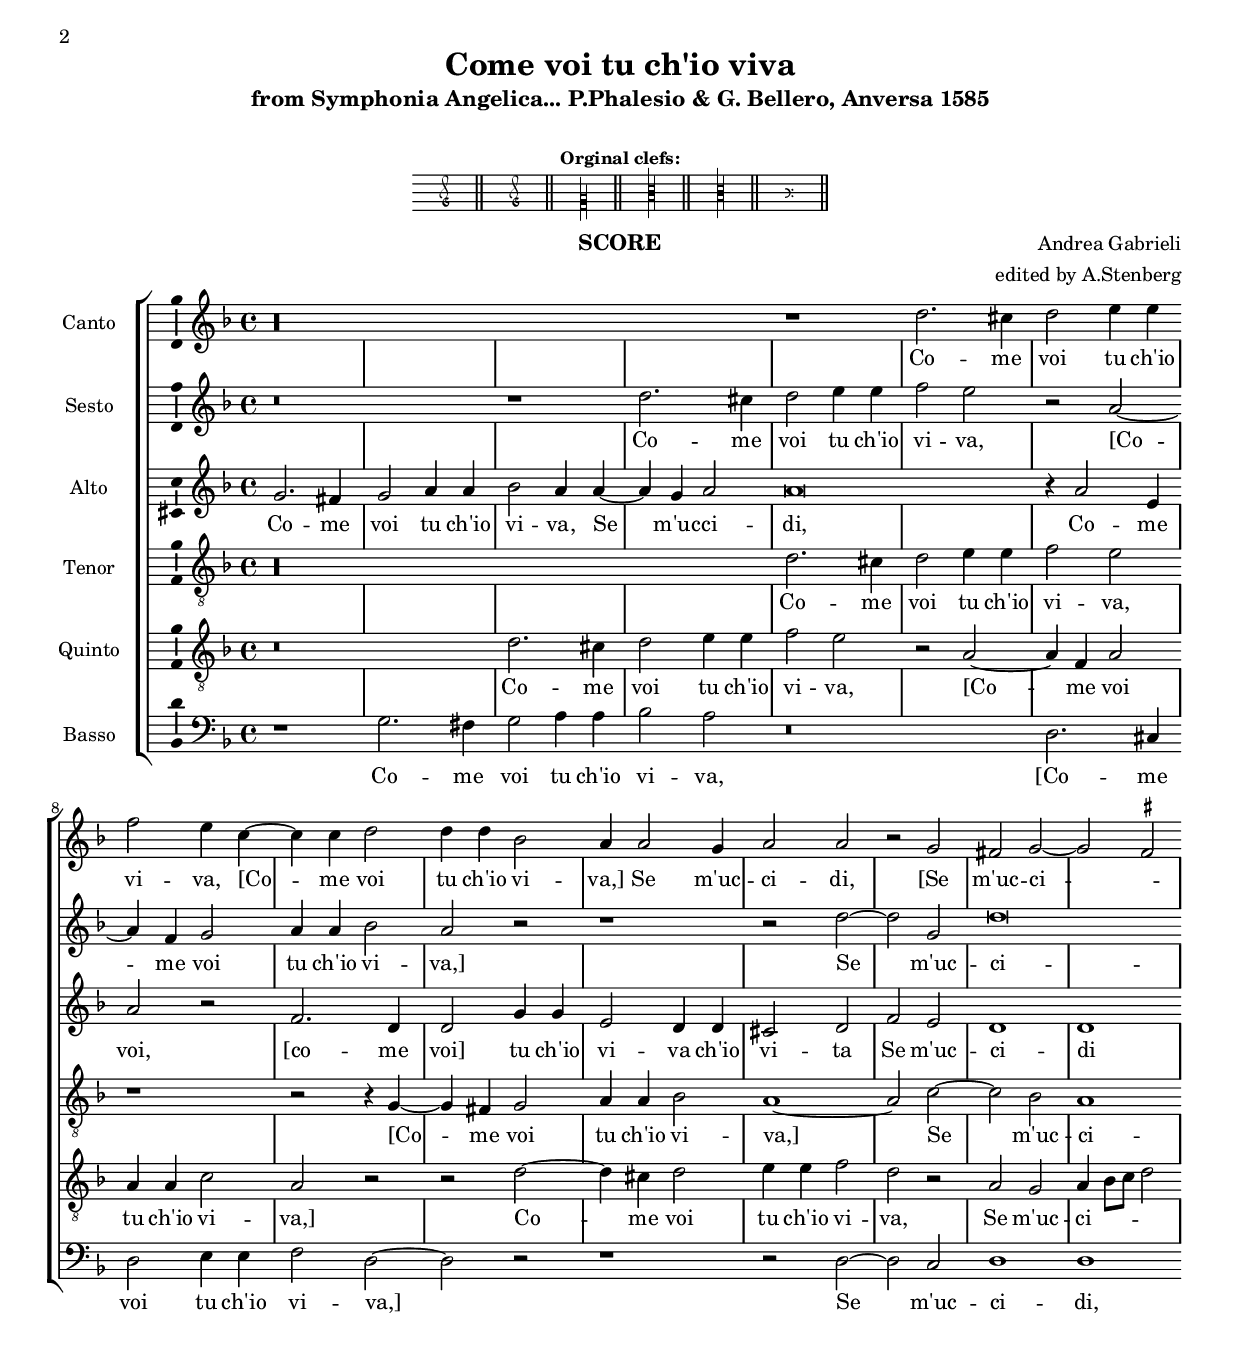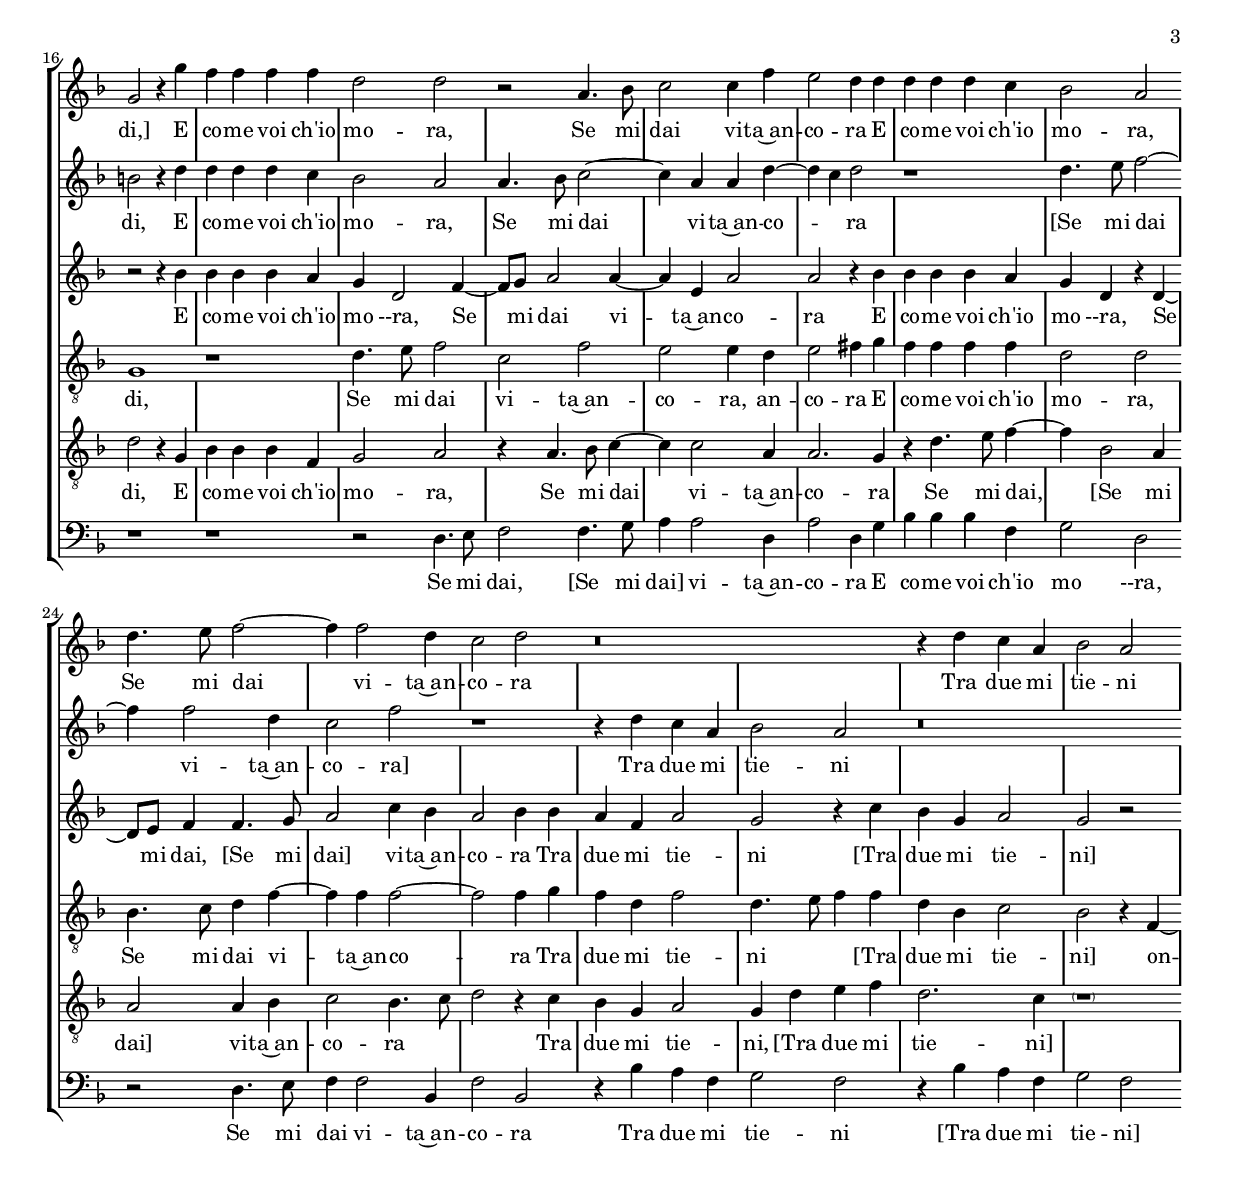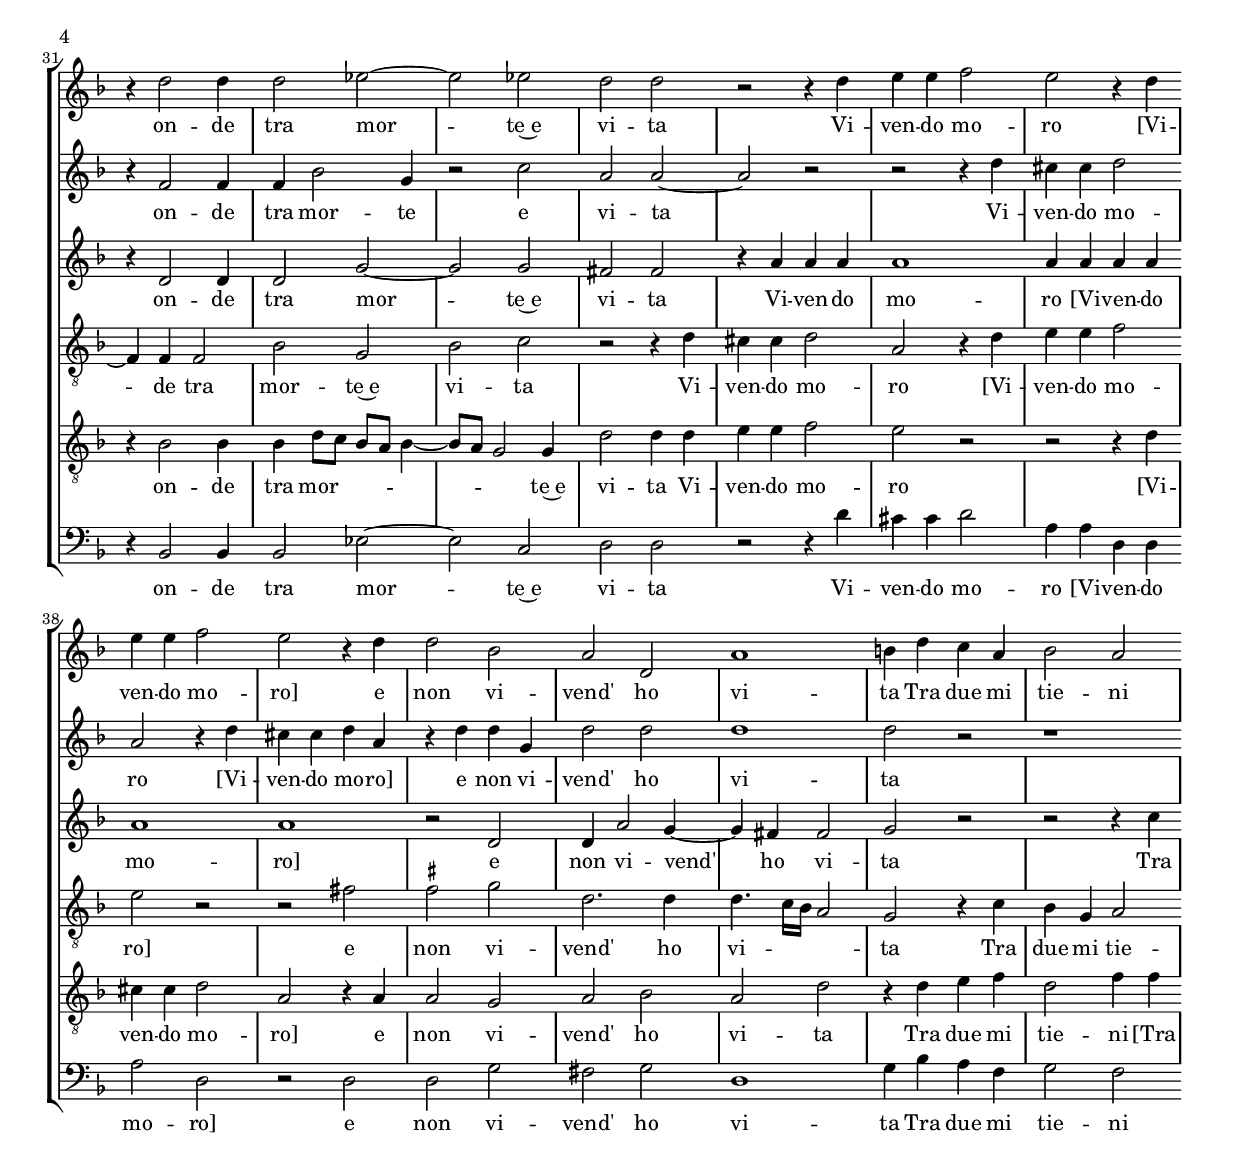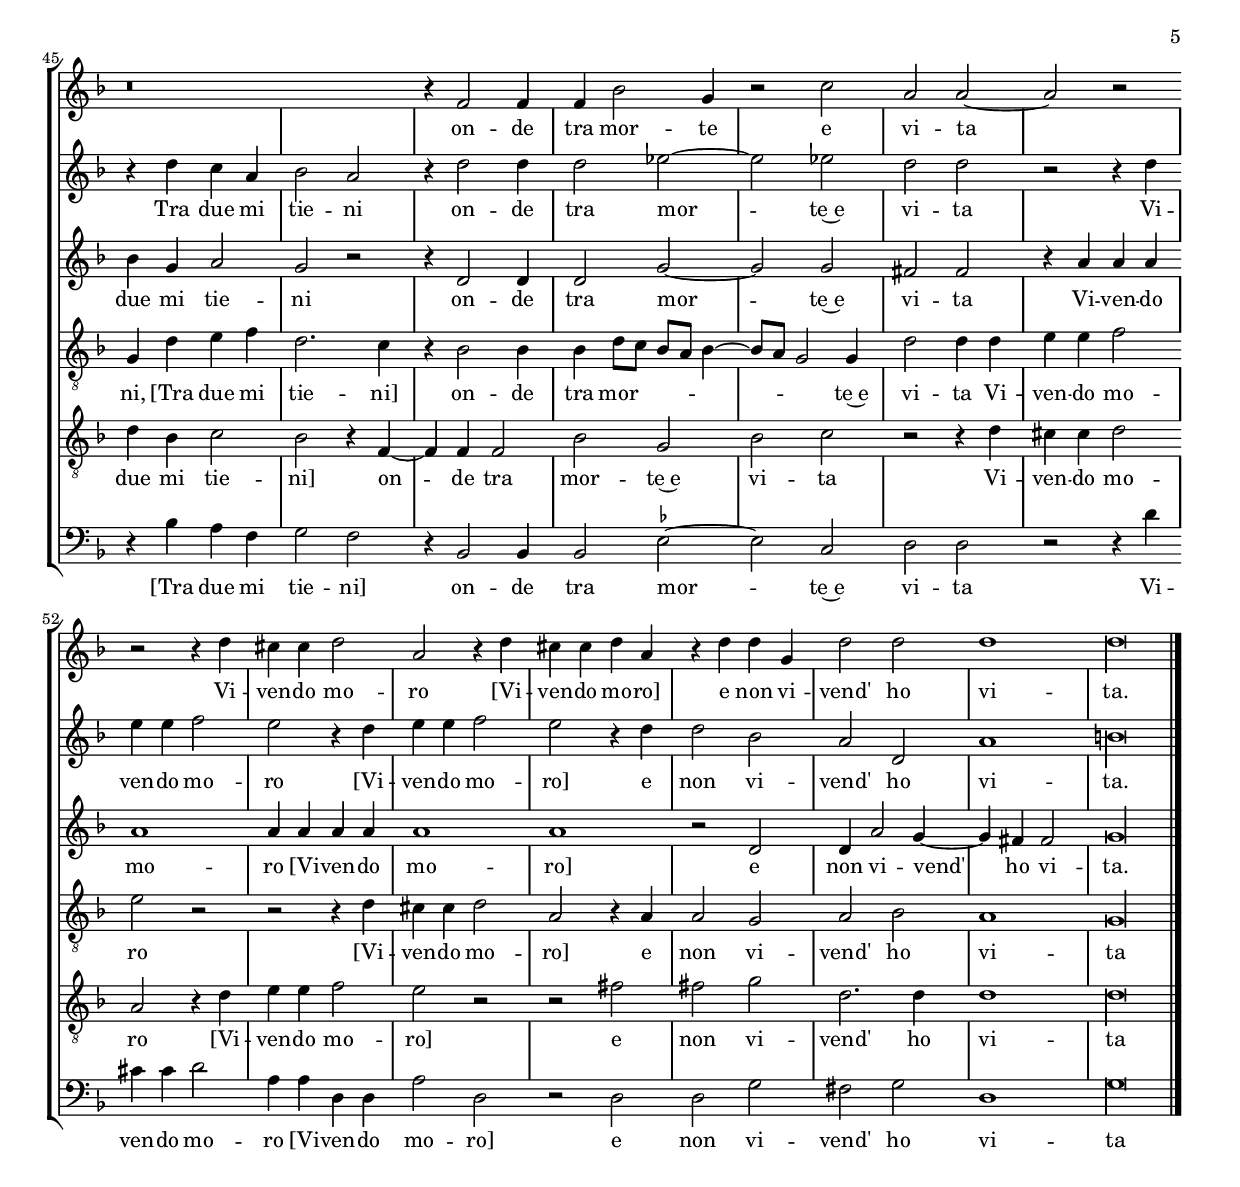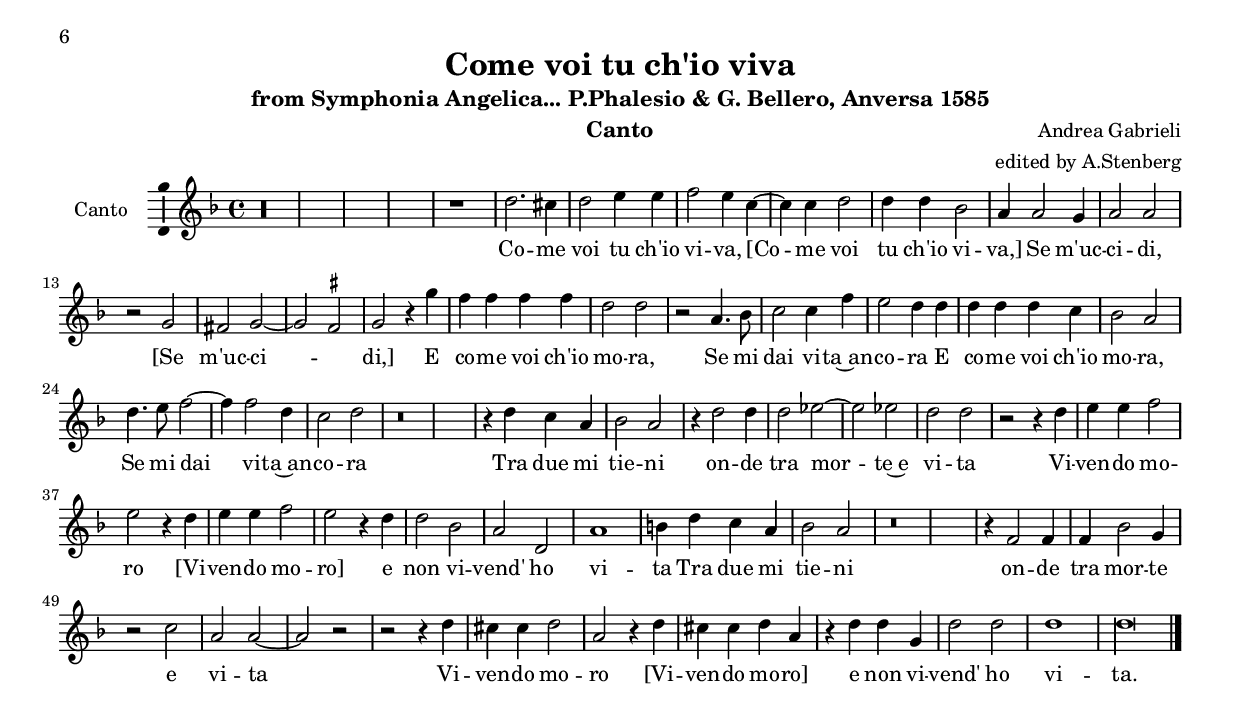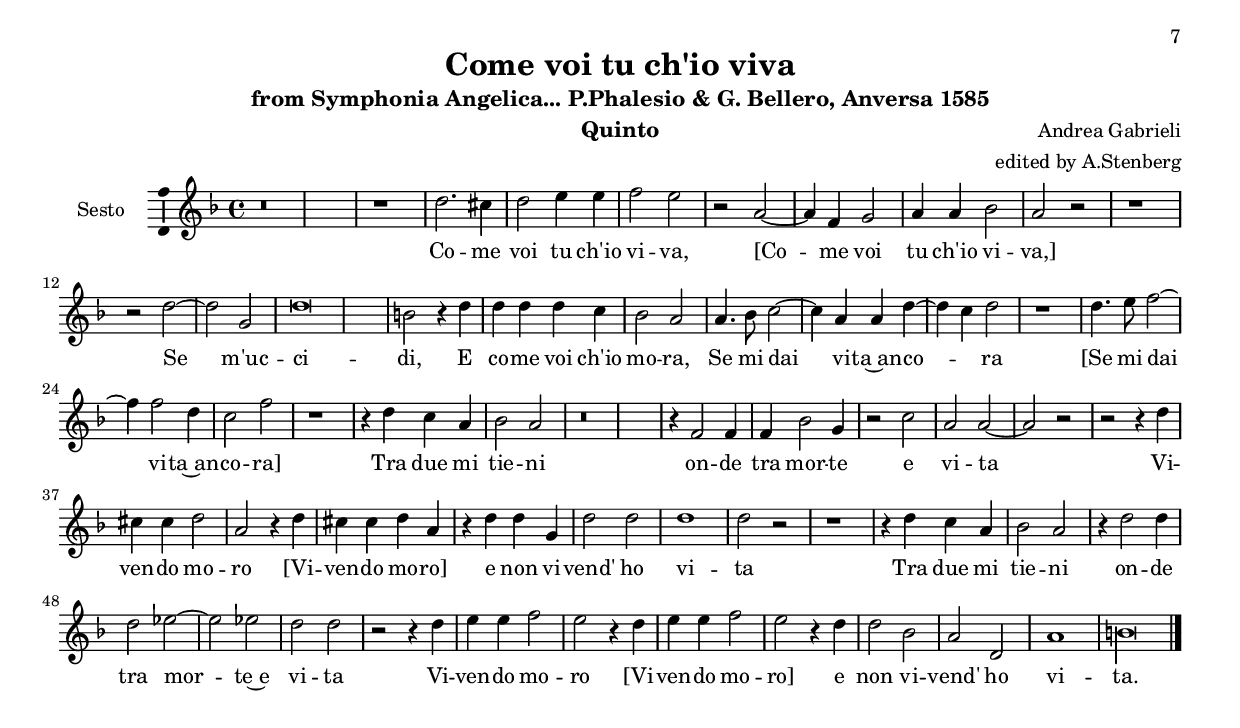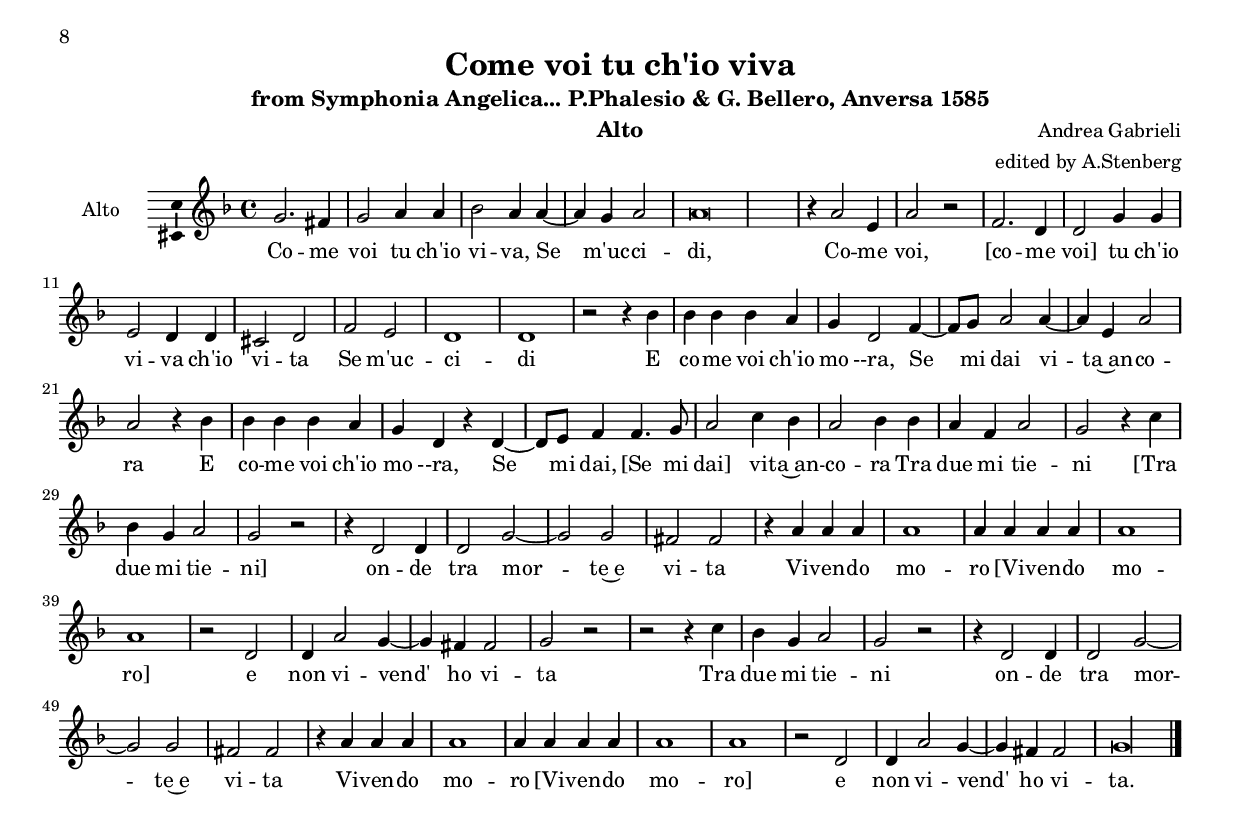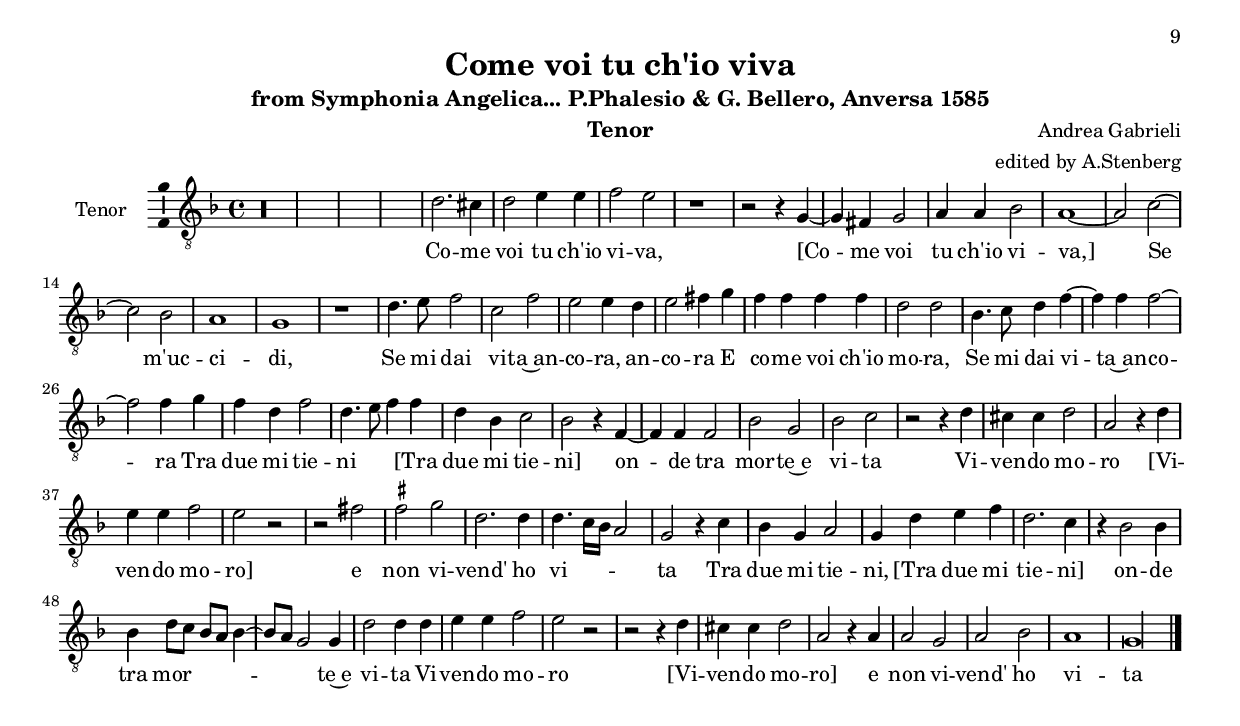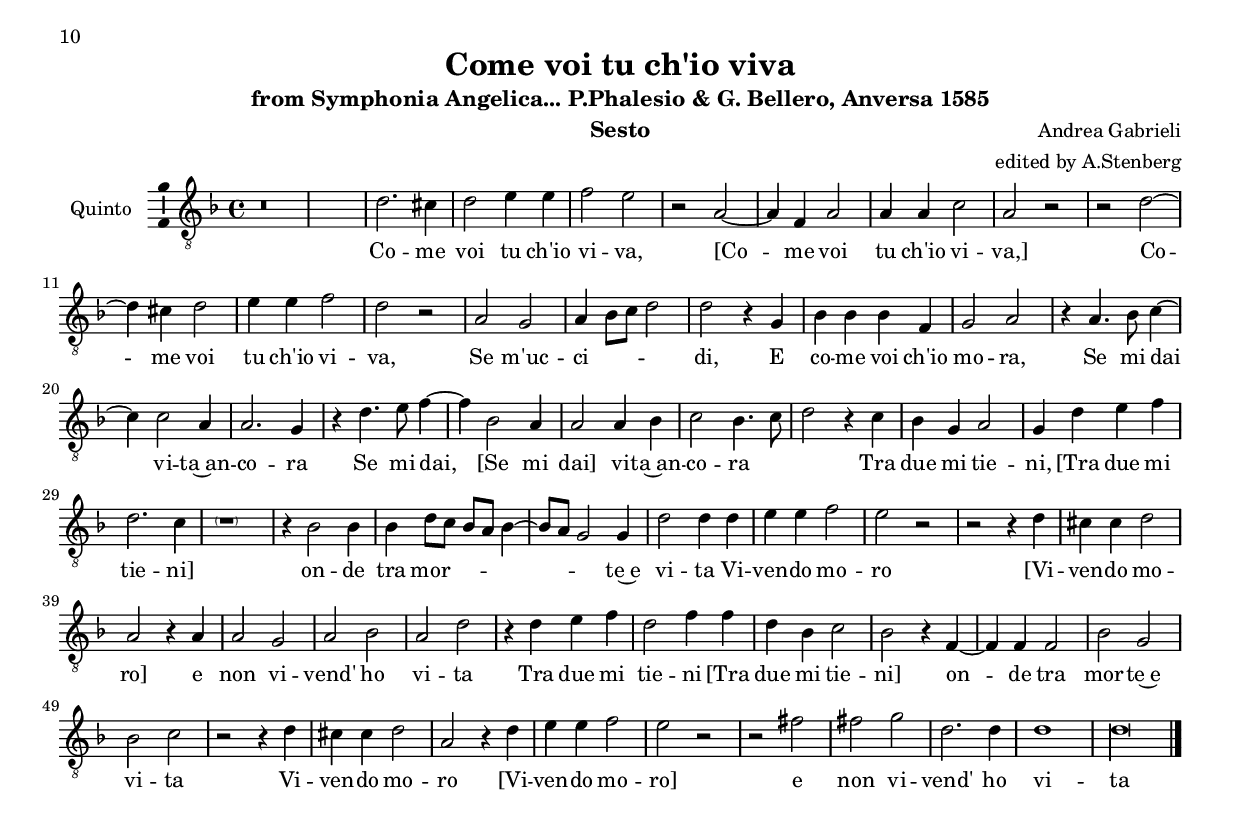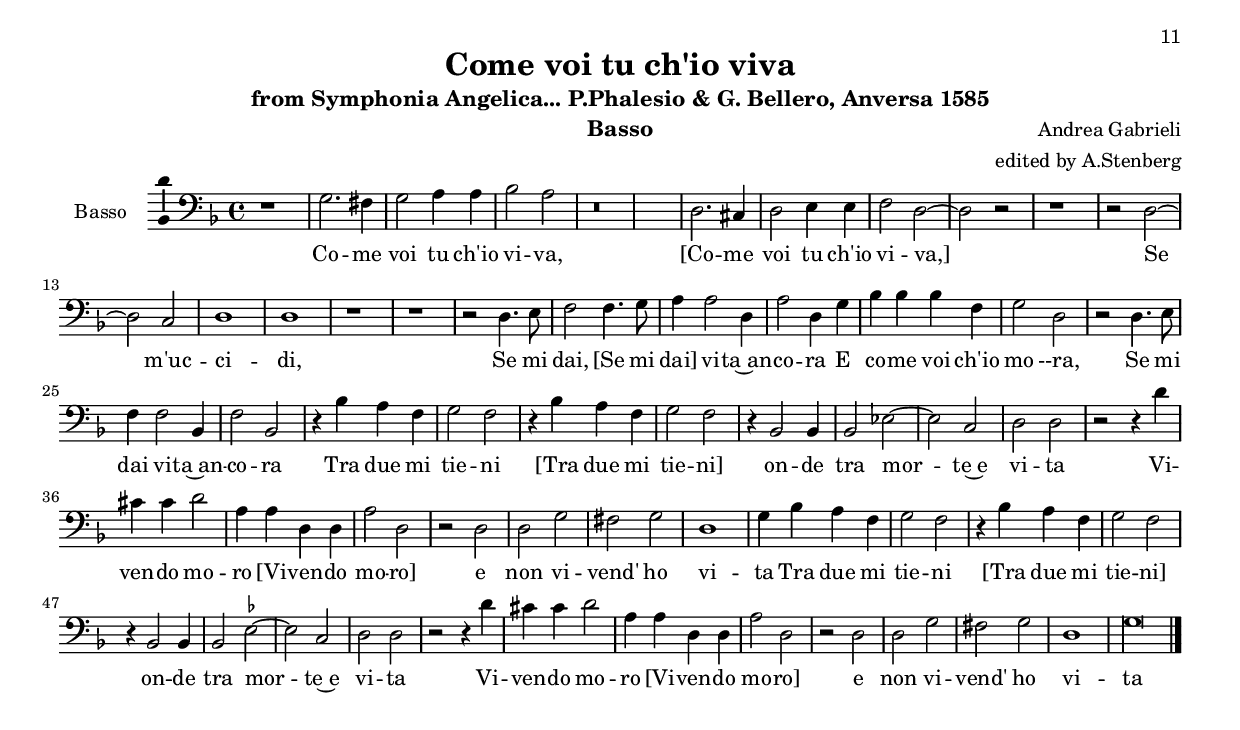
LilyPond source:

\version "2.18.2"
#(append! supported-clefs '(("mensural-f3" . ("clefs.mensural.f" 0 0))))
ficta = { \once \set suggestAccidentals = ##t }
\language "deutsch"
\paper {
  ragged-bottom = ##t
  ragged-last-bottom = ##t
  print-all-headers = ##t
}
#(set-global-staff-size 17)
\header {
  composer =  "Andrea Gabrieli"
  arranger =  "edited by A.Stenberg"
  title = "Come voi tu ch'io viva" 
  subtitle = "from Symphonia Angelica... P.Phalesio & G. Bellero, Anversa 1585"
}

global = {
  \key f \major
  \time 4/4
}

sopranoOne = \relative c'' {
  \global
  % Music follows here.
  \tag #'Score { \hide Staff.BarLine }
  \tag #'Parts { \set Timing.defaultBarType = "!" }
  r\longa
  r1
  d2. cis4
  d2 e4 e4 
  f2 e4 c4~
  c4 c4 d2 
  d4 d4 b2
  a4 a2 g4
  a2 a2
  r2 g2
  fis2 g2~\melisma
  g2 \ficta fis!2\melismaEnd				%% end of first line in orig.
  g2 r4 g'4
  f4 f4 f4 f4
  d2 d2
  r2 a4. b8
  c2 c4 f4
  e2 d4 d4
  d4 d4 d4 c4
  b2 a2								%% end of second line
  d4. e8 f2~
  f4 f2 d4
  c2 d2
  r\breve
  r4 d4 c4 a4
  b2 a2
  r4 d2 d4 
  d2 es2~
  es2 es2
  d2 d2
  r2 r4 d4 
  e4 e4 f2
  e2 r4 d4
  e4 e4 f2						%% end of third line
  e2 r4 d4
  d2 b2
  a2 d,2
  a'1
  h4 d4 c4 a4
  b2 a2
  r\breve
  r4 f2 f4
  f4 b2 g4
  r2 c2
  a2 a2~
  a2 r2
  r2 r4 d4
  cis4 cis4 d2
  a2 r4 d4						%% end of fourth line
  cis4 cis4 d4 a4
  r4 d4 d4 g,4
  d'2 d2
  d1
  \cadenzaOn
  d\longa
  \undo \hide Staff.BarLine
  \bar "|."
}

sopranoTwo = \relative c'' {
  \global
  % Music follows here.
  \tag #'Score { \hide Staff.BarLine }
  \tag #'Parts { \set Timing.defaultBarType = "!" }
  r\breve
  r1
  d2. cis4
  d2 e4 e4
  f2 e2
  r2 a,2~
  a4 f4 g2
  a4 a4 b2
  a2 r2
  r1
  r2 d2~
  d2 g,2
  d'\breve
  h2 r4 d4							%% end of first line in orig.
  d4 d4 d4 c4
  b2 a2 
  a4. b8 c2~
  c4 a4 a4 d4~\melisma
  d4 c4\melismaEnd d2
  r1
  d4. e8 f2~
  f4 f2 d4
  c2 f2
  r1
  r4 d4 c4 a4						 %% end of second line
  b2 a2
  r\breve
  r4 f2 f4
  f4 b2 g4
  r2 c2
  a2 a2~
  a2 r2
  r2 r4 d4
  cis4 cis4 d2
  a2 r4 d4
  cis4 cis4 d4 a4
  r4 d4 d4 g,4
  d'2 d2
  d1
  d2 r2
  r1								%5 end of third line
  r4 d4 c4 a4
  b2 a2
  r4 d2 d4
  d2 es2~
  es2 es2
  d2 d2
  r2 r4 d4
  e4 e4 f2
  e2 r4 d4
  e4 e4 f2
  e2 r4 d4
  d2 b2
  a2 d,2
  a'1
  \cadenzaOn
  h\longa
  \undo \hide Staff.BarLine
  \bar "|."
}

alto = \relative c'' {
  \global
  % Music follows here.
  \tag #'Score { \hide Staff.BarLine }
  \tag #'Parts { \set Timing.defaultBarType = "!" }
  g2. fis4
  g2 a4 a4
  b2 a4 a4~
  a4 g4 a2
  a\breve
  r4 a2 e4
  a2 r2
  f2. d4
  d2 g4 g4
  e2 d4 d4						%% end of first line in orig.
  cis2 d2
  f2 e2
  d1
  d1
  r2 r4 b'4
  b4 b4 b4 a4
  g4 d2 f4~
  f8 g8 a2 a4~
  a4 e4 a2
  a2 r4 b4						%% end of second line
  b4 b4 b4 a4
  g4 d4 r4 d4~
  d8 e8 f4 f4. g8
  a2 c4 b4
  a2 b4 b4
  a4 f4 a2
  g2 r4 c4 
  b4 g4 a2
  g2 r2
  r4 d2 d4
  d2 g2~
  g2 g2
  fis2 fis2 						%% end of third line
  r4 a4 a4 a4
  a1
  a4 a4 a4 a4
  a1 
  a1
  r2 d,2
  d4 a'2 g4~
  g4 fis4 fis2
  g2 r2
  r2 r4 c4
  b4 g4 a2
  g2 r2
  r4 d2 d4
  d2 g2~
  g2 g2
  fis2 fis2					%% end of fourth line
  r4 a4 a4 a4
  a1
  a4 a4 a4 a4
  a1
  a1
  r2 d,2
  d4 a'2 g4~
  g4 fis4 fis2
  \cadenzaOn
  g\longa
  \undo \hide Staff.BarLine
  \bar "|."
}

tenorOne = \relative c' {
  \global
  % Music follows here.
  \tag #'Score { \hide Staff.BarLine }
  \tag #'Parts { \set Timing.defaultBarType = "!" }
  r\longa
  d2. cis4
  d2 e4 e4 
  f2 e2
  r1
  r2 r4 g,4~
  g4 fis4 g2
  a4 a4 b2
  a1~
  a2 c2~
  c2 b2 
  a1 g1
  r1						%% end of first line in orig.
  d'4. e8 f2
  c2 f2
  e2 e4 d4 
  e2 fis4 g4 
  f4 f4 f4 f4
  d2 d2 
  b4. c8 d4 f4~
  f4 f4 f2~
  f2 f4 g4				%% end of second line
  f4 d4 f2
  d4.\melisma e8 f4\melismaEnd f4
  d4 b4 c2
  b2 r4 f4~
  f4 f4 f2
  b2 g2
  b2 c2
  r2 r4 d4
  cis4 cis4 d2
  a2 r4 d4
  e4 e4 f2
  e2 r2 
  r2 fis2					%% end of third line
  \ficta fis2 g2
  d2. d4
  d4.\melisma c16 b16 a2\melismaEnd
  g2 r4 c4
  b4 g4 a2
  g4 d'4 e4 f4
   d2. c4
   r4 b2 b4 
   b4 d8\melisma c8 b8 a8 b4~
   b8 a8 g2\melismaEnd g4 
   d'2 d4 d4				%% end of fourth line 
   e4 e4 f2
   e2 r2
   r2 r4 d4
   cis4 cis4 d2
   a2 r4 a4
   a2 g2
   a2 b2 
   a1
   \cadenzaOn
   g\longa
  \undo \hide Staff.BarLine
  \bar "|."
}

tenorTwo = \relative c' {
  \global
  % Music follows here.
  \tag #'Score { \hide Staff.BarLine }
  \tag #'Parts { \set Timing.defaultBarType = "!" }
  r\breve
  d2. cis4
  d2 e4 e4
  f2 e2
  r2 a,2~
  a4 f4 a2
  a4 a4 c2
  a2 r2 
  r2 d2~
  d4 cis4 d2
  e4 e4 f2				%% end of first line in orig.
  d2 r2
  a2 g2
  a4\melisma b8 c8 d2\melismaEnd
  d2 r4 g,4
  b4 b4 b4 f4
  g2 a2
  r4 a4. b8 c4~
  c4 c2 a4
  a2. g4				%% end of second line
  r4 d'4. e8 f4~
  f4 b,2 a4
  a2 a4 b4
  c2 b4.\melisma c8
  d2\melismaEnd r4 c4
  b4 g4 a2
  g4 d'4 e4 f4 
  d2. c4
  \parenthesize r1
  r4 b2 b4
  b4 d8\melisma c8 b8 a8 b4~
  b8 a8 g2\melismaEnd g4	%% end of third line
  d'2 d4 d4 
  e4 e4 f2 e2 r2
  r2 r4 d4 
  cis4 cis4 d2 
  a2 r4 a4
  a2 g2 
  a2 b2
  a2 d2 
  r4 d4 e4 f4 
  d2 f4 f4 
  d4 b4 c2					%% end of fourth line
  b2 r4 f4~
  f4 f4 f2
  b2 g2
  b2 c2 
  r2 r4 d4
  cis4 cis4 d2
  a2 r4 d4 
  e4 e4 f2
  e2 r2
  r2 fis2
  fis2 g2 
  d2. d4
  d1
%  \parenthesize d1~
  \cadenzaOn
  d\longa
  \undo \hide Staff.BarLine
  \bar "|."
}

bass = \relative c {
  \global
  % Music follows here.
  \tag #'Score { \hide Staff.BarLine }
  \tag #'Parts { \set Timing.defaultBarType = "!" }
  r1
  g'2. fis4
  g2 a4 a4 
  b2 a2
  r\breve
  d,2. cis4
  d2 e4 e4
  f2 d2~
  d2 r2
  r1
  r2 d2~
  d2 c2 
  d1
  d1
  r1 
  r1							%% end of first line in orig. 
  r2 d4. e8
  f2 f4. g8
  a4 a2 d,4
  a'2 d,4 g4
  b4 b4 b4 f4 
  g2 d2 
  r2 d4. e8
  f4 f2 b,4					%% end of second line
  f'2 b,2
  r4 b'4 a4 f4 
  g2 f2
  r4 b4 a4 f4
  g2 f2
  r4 b,2 b4
  b2 es2~
  es2
  c2
  d2 d2
  r2 r4 d'4
  cis4 cis4 d2
  a4 a4 d,4 d4 
  a'2 d,2						%5 end of third line
  r2 d2
  d2 g2
  fis2 g2
  d1
  g4 b4 a4 f4
  g2 f2
  r4 b4 a4 f4
  g2 f2
  r4 b,2 b4
  b2 \ficta es2~
  es2 c2
  d2 d2
  r2 r4 d'4
  cis4 cis4 d2					%5 end of fourth  line
  a4 a4 d,4 d4
  a'2 d,2
  r2 d2
  d2 g2 
  fis2 g2
  d1
  \cadenzaOn
  g\longa
  \undo \hide Staff.BarLine
  \bar "|."
}

sopranoOneVerse = \lyricmode {
  % Lyrics follow here.
  Co -- me voi tu ch'io vi -- va,
  [Co -- me voi tu ch'io vi -- va,]
  Se m'uc -- ci -- di,
  [Se m'uc -- ci -- di,]
  E co -- me voi ch'io mo -- ra,
  Se mi dai vi -- ta~an -- co -- ra
  E co -- me voi ch'io mo -- ra,
  Se mi dai vi -- ta~an -- co -- ra
  Tra due mi tie -- ni 
  on -- de tra mor -- te~e vi -- ta
  Vi -- ven -- do mo -- ro
  [Vi -- ven -- do mo -- ro]
  e non vi -- vend' ho vi -- ta
  Tra due mi tie -- ni 
  on -- de tra mor -- te e vi -- ta
  Vi -- ven -- do mo -- ro
  [Vi -- ven -- do mo -- ro]
  e non vi -- vend' ho vi -- ta.
}

sopranoTwoVerse = \lyricmode {
  % Lyrics follow here.
 Co -- me voi tu ch'io vi -- va,
  [Co -- me voi tu ch'io vi -- va,]
  Se m'uc -- ci -- di,
  E co -- me voi ch'io mo -- ra,
  Se mi dai vi -- ta~an -- co -- ra
  [Se mi dai vi -- ta~an -- co -- ra]
  Tra due mi tie -- ni 
  on -- de tra mor -- te e vi -- ta
  Vi -- ven -- do mo -- ro
  [Vi -- ven -- do mo -- ro]
  e non vi -- vend' ho vi -- ta
  Tra due mi tie -- ni 
  on -- de tra mor -- te~e vi -- ta
  Vi -- ven -- do mo -- ro
  [Vi -- ven -- do mo -- ro]
  e non vi -- vend' ho vi -- ta.
}

altoVerse = \lyricmode {
  % Lyrics follow here.
 Co -- me voi tu ch'io vi -- va,
  Se m'uc -- ci -- di,
  Co -- me voi, [co -- me voi] 
  tu ch'io vi -- va 
  ch'io vi -- ta
  Se m'uc -- ci -- di
  E co -- me voi ch'io mo --ra,
  Se mi dai vi -- ta~an -- co -- ra
  E co -- me voi ch'io mo --ra,
  Se mi dai, [Se mi dai] vi -- ta~an -- co -- ra
  Tra due mi tie -- ni 
  [Tra due mi tie -- ni] 
  on -- de tra mor -- te~e vi -- ta
  Vi -- ven -- do mo -- ro
  [Vi -- ven -- do mo -- ro]
  e non vi -- vend' ho vi -- ta
  Tra due mi tie -- ni 
  on -- de tra mor -- te~e vi -- ta
  Vi -- ven -- do mo -- ro
  [Vi -- ven -- do mo -- ro]
  e non vi -- vend' ho vi -- ta.
}

tenorOneVerse = \lyricmode {
  % Lyrics follow here.
 Co -- me voi tu ch'io vi -- va,
  [Co -- me voi tu ch'io vi -- va,]
  Se m'uc -- ci -- di,
  Se mi dai vi -- ta~an -- co -- ra, an -- co -- ra
  E co -- me voi ch'io mo -- ra,
  Se mi dai vi -- ta~an -- co -- ra
  Tra due mi tie -- ni 
  [Tra due mi tie -- ni]  
  on -- de tra mor -- te~e vi -- ta
  Vi -- ven -- do mo -- ro
  [Vi -- ven -- do mo -- ro]
  e non vi -- vend' ho vi -- ta
  Tra due mi tie -- ni,
  [Tra due mi tie -- ni] 
  on -- de tra mor -- te~e vi -- ta
  Vi -- ven -- do mo -- ro
  [Vi -- ven -- do mo -- ro]
  e non vi -- vend' ho vi -- ta
}

tenorTwoVerse = \lyricmode {
  % Lyrics follow here.
 Co -- me voi tu ch'io vi -- va,
  [Co -- me voi tu ch'io vi -- va,]
  Co -- me voi tu ch'io vi -- va,
  Se m'uc -- ci -- di,
  E co -- me voi ch'io mo -- ra,
  Se mi dai vi -- ta~an -- co -- ra
  Se mi dai, [Se mi dai] vi -- ta~an -- co -- ra
  Tra due mi tie -- ni, 
  [Tra due mi tie -- ni] 
  on -- de tra mor -- te~e vi -- ta
  Vi -- ven -- do mo -- ro
  [Vi -- ven -- do mo -- ro]
  e non vi -- vend' ho vi -- ta
  Tra due mi tie -- ni 
  [Tra due mi tie -- ni] 
  on -- de tra mor -- te~e vi -- ta
  Vi -- ven -- do mo -- ro
  [Vi -- ven -- do mo -- ro]
  e non vi -- vend' ho vi -- ta
}

bassVerse = \lyricmode {
  % Lyrics follow here.
 Co -- me voi tu ch'io vi -- va,
  [Co -- me voi tu ch'io vi -- va,]
  Se m'uc -- ci -- di,
  Se mi dai, 
  [Se mi dai] vi -- ta~an -- co -- ra
  E co -- me voi ch'io mo --ra,
  Se mi dai vi -- ta~an -- co -- ra
  Tra due mi tie -- ni 
  [Tra due mi tie -- ni] 
  on -- de tra mor -- te~e vi -- ta
  Vi -- ven -- do mo -- ro
  [Vi -- ven -- do mo -- ro]
  e non vi -- vend' ho vi -- ta
  Tra due mi tie -- ni 
  [Tra due mi tie -- ni] 
  on -- de tra mor -- te~e vi -- ta
  Vi -- ven -- do mo -- ro
  [Vi -- ven -- do mo -- ro]
  e non vi -- vend' ho vi -- ta
}

\score {
  \keepWithTag #'Score
  \new StaffGroup <<
    \new Staff \with {
      midiInstrument = "choir aahs"
      instrumentName = "Canto"
      \consists "Ambitus_engraver"
    } { \sopranoOne }
    \addlyrics { \sopranoOneVerse }
    \new Staff \with {
      midiInstrument = "choir aahs"
      instrumentName = "Sesto"
      \consists "Ambitus_engraver"
    } { \sopranoTwo }
    \addlyrics { \sopranoTwoVerse }
    \new Staff \with {
      midiInstrument = "choir aahs"
      instrumentName = "Alto"
      \consists "Ambitus_engraver"
    } { \alto }
    \addlyrics { \altoVerse }
    \new Staff \with {
      midiInstrument = "choir aahs"
      instrumentName = "Tenor"
      \consists "Ambitus_engraver"
    } { \clef "treble_8" \tenorOne }
    \addlyrics { \tenorOneVerse }
    \new Staff \with {
      midiInstrument = "choir aahs"
      instrumentName = "Quinto"
      \consists "Ambitus_engraver"
    } { \clef "treble_8" \tenorTwo }
    \addlyrics { \tenorTwoVerse }
    \new Staff \with {
      midiInstrument = "choir aahs"
      instrumentName = "Basso"
      \consists "Ambitus_engraver"
    } { \clef bass \bass }
    \addlyrics { \bassVerse }
  >>
  \layout { }
  \midi {
    \tempo 2=78
  }
  \header {
    breakbefore = ##t
    subsubtitle = \markup {
      \fill-line { 
        \hspace #0.5
        \center-column {
          \line {\transparent "XXX"}
          \line {\bold "Orginal clefs:"}
          \score {
            
            \new Staff {
              \override Staff.TimeSignature.stencil =##f
              \time 4/2
              \cadenzaOn
              \override Staff.Clef.stencil =##f
              s4 
              \revert Staff.Clef.stencil
              \clef "petrucci-g" s4 \bar "||" s4 
              \once \set Staff.forceClef = ##t
              \clef "petrucci-g" s4 \bar "||" s4 
              \clef "petrucci-c2" s4 \bar "||" s4
              \clef "petrucci-c3" s4 \bar "||" s4
              \once \set Staff.forceClef = ##t
              \clef "petrucci-c3" s4 \bar "||" s4 
              \clef "mensural-f3" s4  \bar "||"
            }
            \layout {
              line-width=8.5\cm
              indent =0.0
            }
          }
          \vspace #0.5
        }
        \hspace #0.5
      }
    }
    instrument = "SCORE"
  }
}
\score {
  \new Staff \with {
    midiInstrument = "choir aahs"
    instrumentName = "Canto"
    \consists "Ambitus_engraver"
  } { \keepWithTag #'Parts \sopranoOne }
  \addlyrics { \sopranoOneVerse }
  \layout { }
  \header {
    breakbefore = ##t
    instrument = "Canto"
  }
}
\score {
  \new Staff \with {
    midiInstrument = "choir aahs"
    instrumentName = "Sesto"
    \consists "Ambitus_engraver"
  } { \keepWithTag #'Parts \sopranoTwo }
  \addlyrics { \sopranoTwoVerse }
  \layout { }
  \header {
    breakbefore = ##t
    instrument = "Quinto"
  }
}

\score {
  \new Staff \with {
    midiInstrument = "choir aahs"
    instrumentName = "Alto"
    \consists "Ambitus_engraver"
  } { \keepWithTag #'Parts \alto }
  \addlyrics { \altoVerse }
  \layout { }
  \header {
    breakbefore = ##t
    instrument = "Alto"
  }
}
\score {
  \new Staff \with {
    midiInstrument = "choir aahs"
    instrumentName = "Tenor"
    \consists "Ambitus_engraver"
  } { \clef "treble_8" \keepWithTag #'Parts  \tenorOne }
  \addlyrics { \tenorOneVerse }
  \layout { }
  \header {
    breakbefore = ##t
    instrument = "Tenor"
  }
}
\score {
  \new Staff \with {
    midiInstrument = "choir aahs"
    instrumentName = "Quinto"
    \consists "Ambitus_engraver"
  } { \clef "treble_8" \keepWithTag #'Parts \tenorTwo }
  \addlyrics { \tenorTwoVerse }
  \layout { }
  \header {
    breakbefore = ##t
    instrument = "Sesto"
  }
}
\score {
  \new Staff \with {
    midiInstrument = "choir aahs"
    instrumentName = "Basso"
    \consists "Ambitus_engraver"
  } { \clef bass \keepWithTag #'Parts \bass }
  \addlyrics { \bassVerse }
  \layout { }
  \header {
    breakbefore = ##t
    instrument = "Basso"
  }
}
